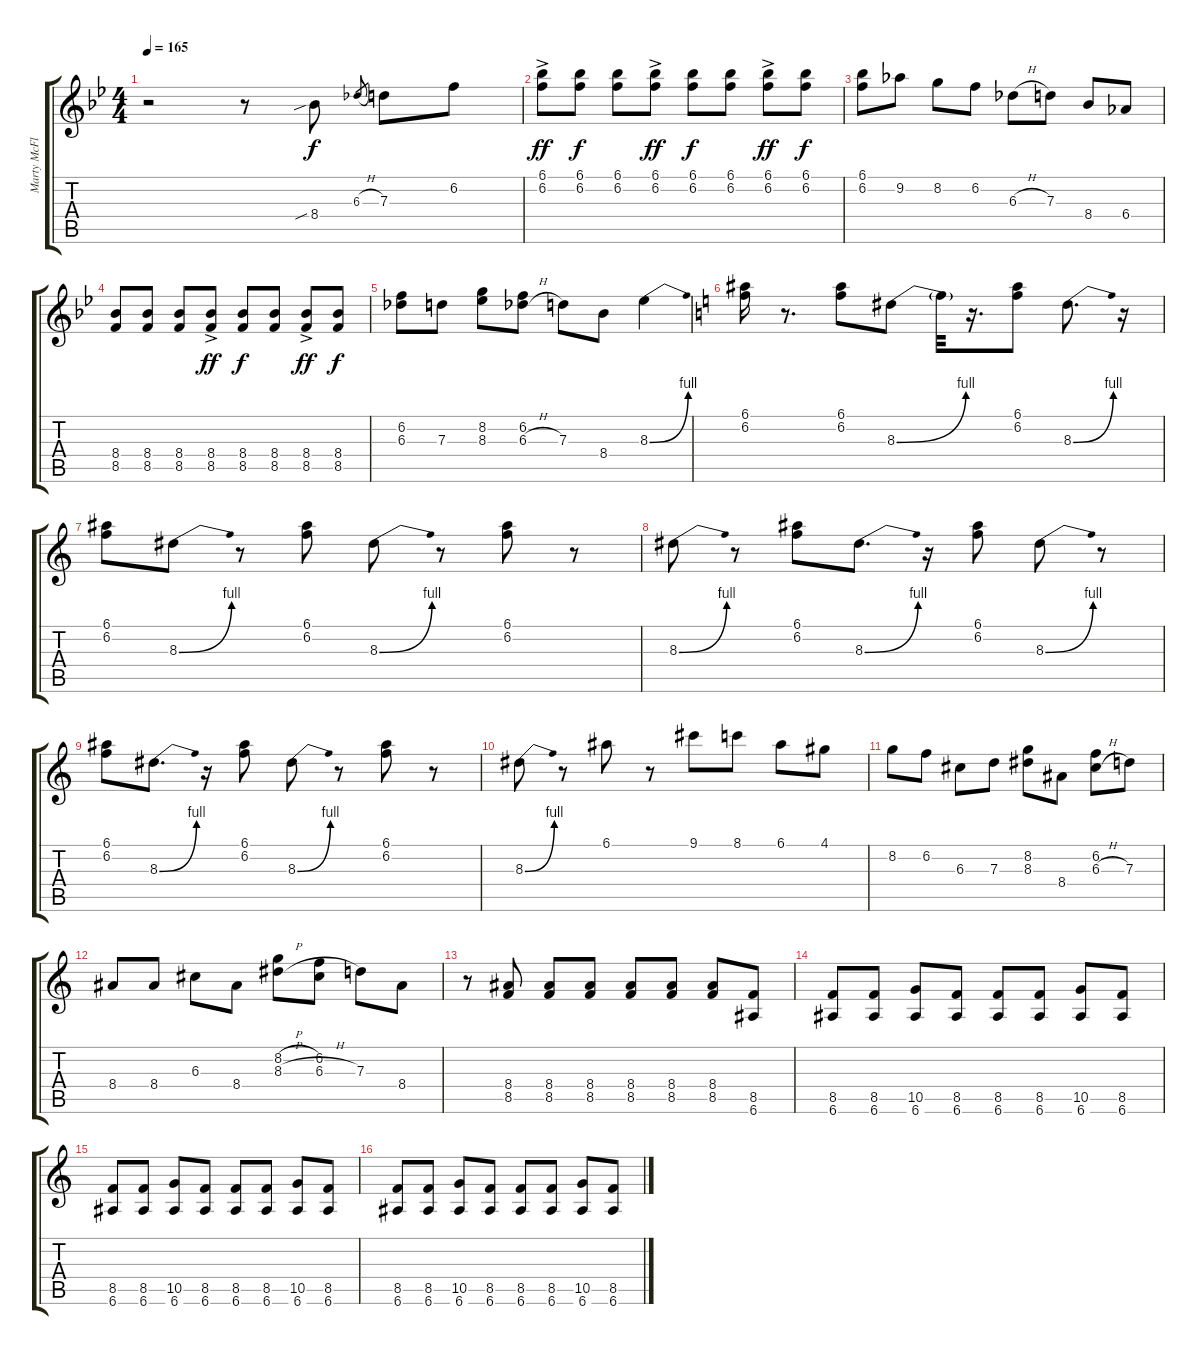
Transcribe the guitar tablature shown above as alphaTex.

\track ("Marty McFly" "Marty McFl") {instrument overdrivenguitar}
\staff {score tabs}
\tuning (E4 B3 G3 D3 A2 E2) {hide}
\ts (4 4)
\tempo 165
\clef g2
\ks bb
r.2{dy f instrument overdrivenguitar} r.8 8.4{sib}.8 6.3{h}.8{gr} 7.3.8 6.2.8 |
(6.1{ac} 6.2{ac}).8{dy ff} (6.1 6.2).8{dy f} (6.1 6.2).8 (6.1{ac} 6.2{ac}).8{dy ff} (6.1 6.2).8{dy f} (6.1 6.2).8 (6.1{ac} 6.2{ac}).8{dy ff} (6.1 6.2).8{dy f} |
(6.1 6.2).8 9.2.8 8.2.8 6.2.8 6.3{h}.8 7.3.8 8.4.8 6.4.8 |
(8.4 8.5).8 (8.4 8.5).8 (8.4 8.5).8 (8.4{ac} 8.5{ac}).8{dy ff} (8.4 8.5).8{dy f} (8.4 8.5).8 (8.4{ac} 8.5{ac}).8{dy ff} (8.4 8.5).8{dy f} |
(6.2 6.3).8 7.3.8 (8.2 8.3).8 (6.2 6.3{h}).8 7.3.8 8.4.8 8.3{be (bend 0 0 60 4)}.4 |
\ks c
(6.1 6.2).16 r.8{d} (6.1 6.2).8 8.3{be (bend 0 0 60 4)}.8 8.3{t}.32 r.16{d} (6.1 6.2).8 8.3{be (bend 0 0 60 4)}.8{d} r.16 |
(6.1 6.2).8 8.3{be (bend 0 0 60 4)}.8 r.8 (6.1 6.2).8 8.3{be (bend 0 0 60 4)}.8 r.8 (6.1 6.2).8 r.8 |
8.3{be (bend 0 0 60 4)}.8 r.8 (6.1 6.2).8 8.3{be (bend 0 0 60 4)}.8{d} r.16 (6.1 6.2).8 8.3{be (bend 0 0 60 4)}.8 r.8 |
(6.1 6.2).8 8.3{be (bend 0 0 60 4)}.8{d} r.16 (6.1 6.2).8 8.3{be (bend 0 0 60 4)}.8 r.8 (6.1 6.2).8 r.8 |
8.3{be (bend 0 0 60 4)}.8 r.8 6.1.8 r.8 9.1.8 8.1.8 6.1.8 4.1.8 |
8.2.8 6.2.8 6.3.8 7.3.8 (8.2 8.3).8 8.4.8 (6.2 6.3{h}).8 7.3.8 |
8.4.8 8.4.8 6.3.8 8.4.8 (8.2{h} 8.3{h}).8 (6.2 6.3{h}).8 7.3.8 8.4.8 |
r.8 (8.4 8.5).8 (8.4 8.5).8 (8.4 8.5).8 (8.4 8.5).8 (8.4 8.5).8 (8.4 8.5).8 (8.5 6.6).8 |
(8.5 6.6).8 (8.5 6.6).8 (10.5 6.6).8 (8.5 6.6).8 (8.5 6.6).8 (8.5 6.6).8 (10.5 6.6).8 (8.5 6.6).8 |
(8.5 6.6).8 (8.5 6.6).8 (10.5 6.6).8 (8.5 6.6).8 (8.5 6.6).8 (8.5 6.6).8 (10.5 6.6).8 (8.5 6.6).8 |
(8.5 6.6).8 (8.5 6.6).8 (10.5 6.6).8 (8.5 6.6).8 (8.5 6.6).8 (8.5 6.6).8 (10.5 6.6).8 (8.5 6.6).8
